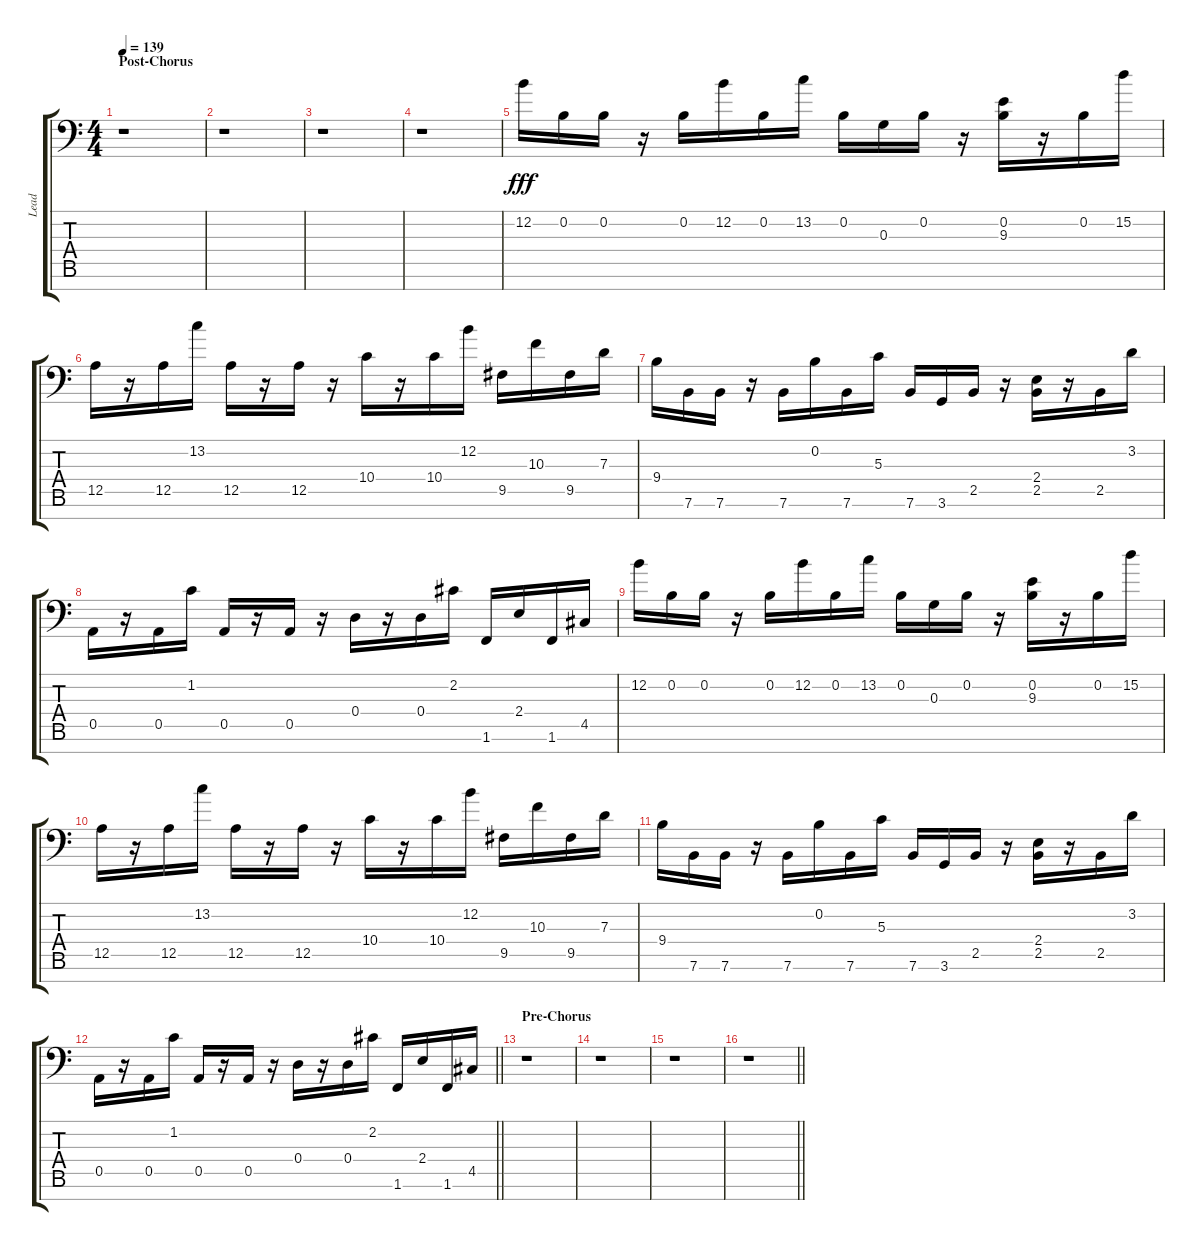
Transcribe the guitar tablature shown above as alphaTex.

\track ("Lead" "Lead") {instrument lead2sawtooth}
\staff {score tabs}
\tuning (Gb5 B3 G3 D3 A2 E2 C-1) {hide}
\ts (4 4)
\section ("" "Post-Chorus")
\tempo 139
\clef f4
\ks c
r.1{dy fff} |
r.1 |
r.1 |
r.1 |
12.2.16 0.2.16 0.2.16 r.16 0.2.16 12.2.16 0.2.16 13.2.16 0.2.16 0.3.16 0.2.16 r.16 (0.2 9.3).16 r.16 0.2.16 15.2.16 |
12.5.16 r.16 12.5.16 13.2.16 12.5.16 r.16 12.5.16 r.16 10.4.16 r.16 10.4.16 12.2.16 9.5.16 10.3.16 9.5.16 7.3.16 |
9.4.16 7.6.16 7.6.16 r.16 7.6.16 0.2.16 7.6.16 5.3.16 7.6.16 3.6.16 2.5.16 r.16 (2.4 2.5).16 r.16 2.5.16 3.2.16 |
0.5.16 r.16 0.5.16 1.2.16 0.5.16 r.16 0.5.16 r.16 0.4.16 r.16 0.4.16 2.2.16 1.6.16 2.4.16 1.6.16 4.5.16 |
12.2.16 0.2.16 0.2.16 r.16 0.2.16 12.2.16 0.2.16 13.2.16 0.2.16 0.3.16 0.2.16 r.16 (0.2 9.3).16 r.16 0.2.16 15.2.16 |
12.5.16 r.16 12.5.16 13.2.16 12.5.16 r.16 12.5.16 r.16 10.4.16 r.16 10.4.16 12.2.16 9.5.16 10.3.16 9.5.16 7.3.16 |
9.4.16 7.6.16 7.6.16 r.16 7.6.16 0.2.16 7.6.16 5.3.16 7.6.16 3.6.16 2.5.16 r.16 (2.4 2.5).16 r.16 2.5.16 3.2.16 |
\barLineRight lightlight
0.5.16 r.16 0.5.16 1.2.16 0.5.16 r.16 0.5.16 r.16 0.4.16 r.16 0.4.16 2.2.16 1.6.16 2.4.16 1.6.16 4.5.16 |
\section ("" "Pre-Chorus")
r.1 |
r.1 |
r.1 |
\barLineRight lightlight
r.1
